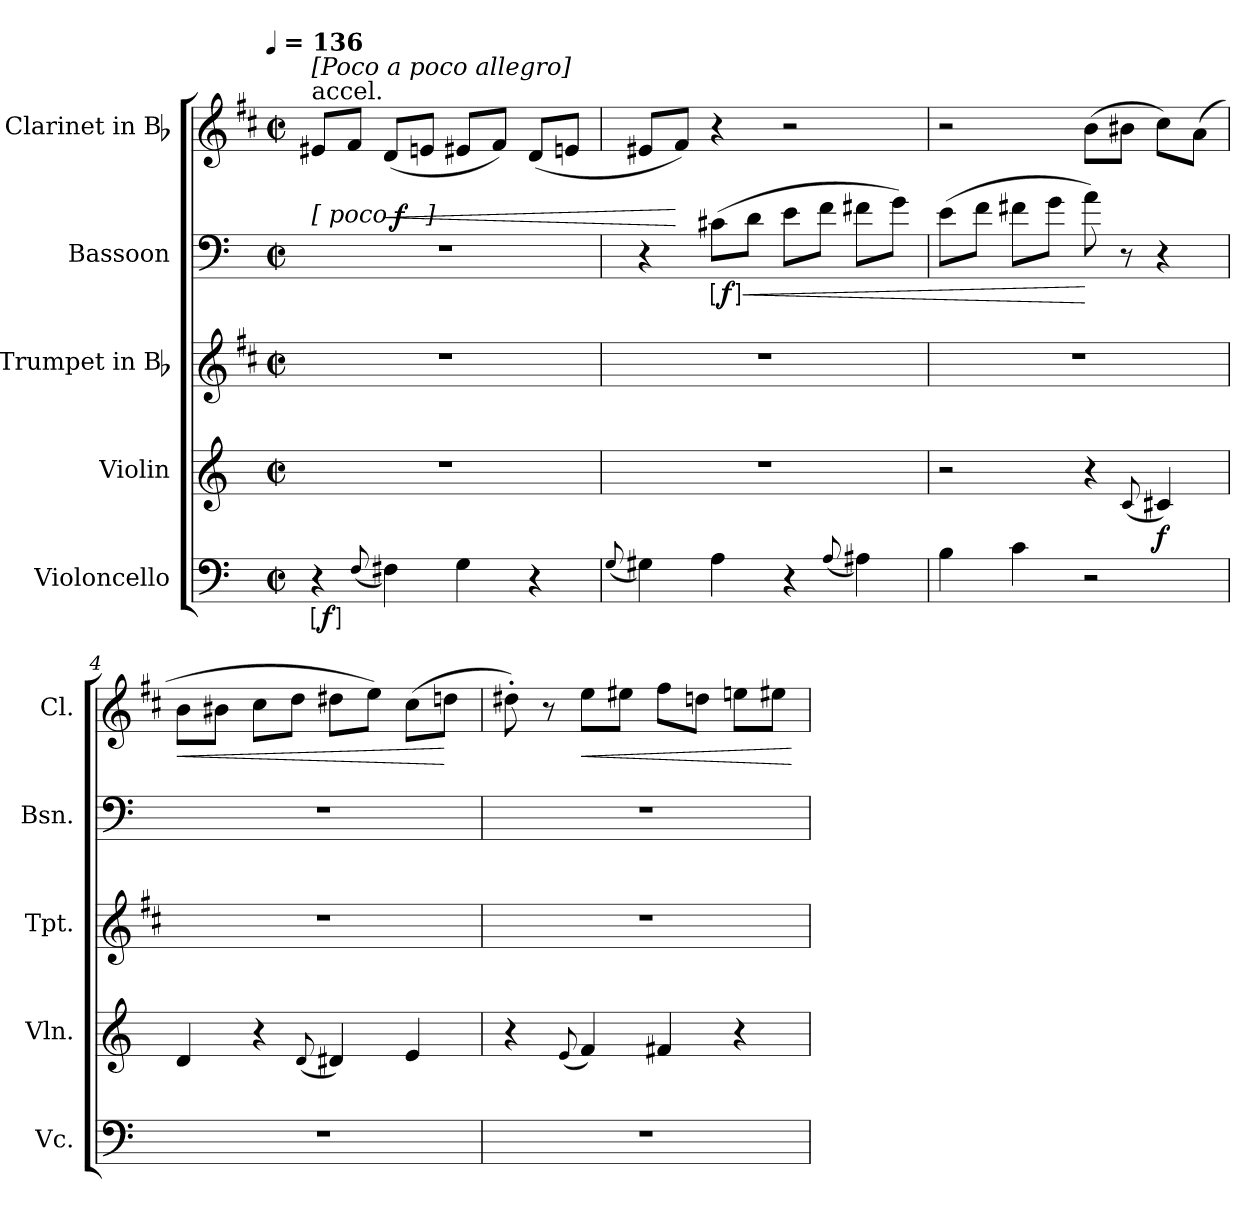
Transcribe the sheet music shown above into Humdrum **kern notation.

**kern	**dynam	**kern	**dynam	**kern	**kern	**dynam	**kern	**dynam
*part5	*part5	*part4	*part4	*part3	*part2	*part2	*part1	*part1
*staff5	*staff5	*staff4	*staff4	*staff3	*staff2	*staff2	*staff1	*staff1
*I"Violoncello	*	*I"Violin	*	*I"Trumpet in Bb	*I"Bassoon	*	*I"Clarinet in Bb	*
*I'Vc.	*	*I'Vln.	*	*I'Tpt.	*I'Bsn.	*	*I'Cl.	*
*clefF4	*	*clefG2	*	*clefG2	*clefF4	*	*clefG2	*
*	*	*	*	*ITrd1c2	*	*	*ITrd1c2	*
*k[]	*	*k[]	*	*k[]	*k[]	*	*k[]	*
*C:	*	*C:	*	*C:	*C:	*	*C:	*
!!LO:TX:omd:t=[quarter] = 136
*M2/2	*	*M2/2	*	*M2/2	*M2/2	*	*M2/2	*
*met(c|)	*	*met(c|)	*	*met(c|)	*met(c|)	*	*met(c|)	*
*MM136	*	*MM136	*	*MM136	*MM136	*	*MM136	*
=1	=1	=1	=1	=1	=1	=1	=1	=1
!	!	!	!	!	!	!	!LO:TX:a:t=accel.	!
!	!	!	!	!	!	!	!LO:TX:a:B:t=[Poco a poco allegro]	!
!	!LO:DY:ed=brack	!	!	!	!	!	!	!LO:DY:t=[ poco %s ]
4r	f	1r	.	1r	1r	.	8d#XL	f
.	.	.	.	.	.	.	8eiJ	.
(8qqF/	.	.	.	.	.	.	.	.
!	!	!	!	!	!	!	!	!LO:HP:b
4F#X)	.	.	.	.	.	.	(8cL	<
.	.	.	.	.	.	.	8dnJ	.
4G	.	.	.	.	.	.	8d#XL	.
.	.	.	.	.	.	.	8eJ)	.
4r	.	.	.	.	.	.	(8cL	.
.	.	.	.	.	.	.	8dnJ	.
=2	=2	=2	=2	=2	=2	=2	=2	=2
(8qqG/	.	.	.	.	.	.	.	.
*	*	*	*	*	*clefC4	*	*	*
4G#X)	.	1r	.	1r	4r	.	8d#XL	.
.	.	.	.	.	.	.	8eJ)	[
!	!	!	!	!	!	!LO:HP:b	!	!
!	!	!	!	!	!	!LO:DY:n=1:ed=brack	!	!
4A	.	.	.	.	(8c#XL	< f	4r	.
.	.	.	.	.	8dJ	.	.	.
4r	.	.	.	.	8eL	.	2r	.
.	.	.	.	.	8fJ	.	.	.
(8qqA/	.	.	.	.	.	.	.	.
4A#X)	.	.	.	.	8f#XL	.	.	.
.	.	.	.	.	8gJ)	.	.	.
=3	=3	=3	=3	=3	=3	=3	=3	=3
4B	.	2r	.	1r	(8eL	.	2r	.
.	.	.	.	.	8fJ	.	.	.
4c	.	.	.	.	8f#XL	.	.	.
.	.	.	.	.	8gJ	.	.	.
2r	.	4r	.	.	8a)	[	(8aL	.
.	.	.	.	.	8r	.	8a#XJ	.
.	.	(8qqc/	.	.	.	.	.	.
.	.	4c#X)	f	.	4r	.	8bL)	.
.	.	.	.	.	.	.	(8gJ	.
=4	=4	=4	=4	=4	=4	=4	=4	=4
!	!	!	!	!	!	!	!	!LO:HP:b
1r	.	4d	.	1r	1r	.	8aL	<
.	.	.	.	.	.	.	8a#XJ	.
.	.	4r	.	.	.	.	8bL	.
.	.	.	.	.	.	.	8ccJ	.
.	.	(8qqd/	.	.	.	.	.	.
.	.	4d#X)	.	.	.	.	8cc#XL	.
.	.	.	.	.	.	.	8ddJ)	.
.	.	4e	.	.	.	.	(8bL	.
.	.	.	.	.	.	.	8ccnJ	[
=5	=5	=5	=5	=5	=5	=5	=5	=5
1r	.	4r	.	1r	1r	.	8cc#X')	.
.	.	.	.	.	.	.	8r	.
.	.	(8qqe/	.	.	.	.	.	.
!	!	!	!	!	!	!	!	!LO:HP:b
.	.	4f)	.	.	.	.	8ddL	<
.	.	.	.	.	.	.	8dd#XJ	.
.	.	4f#X	.	.	.	.	8eeL	.
.	.	.	.	.	.	.	8ccnJ	.
.	.	4r	.	.	.	.	8ddnL	.
.	.	.	.	.	.	.	8dd#XJ	.
.	.	.	.	.	.	.	.	[
=	=	=	=	=	=	=	=	=
*-	*-	*-	*-	*-	*-	*-	*-	*-
